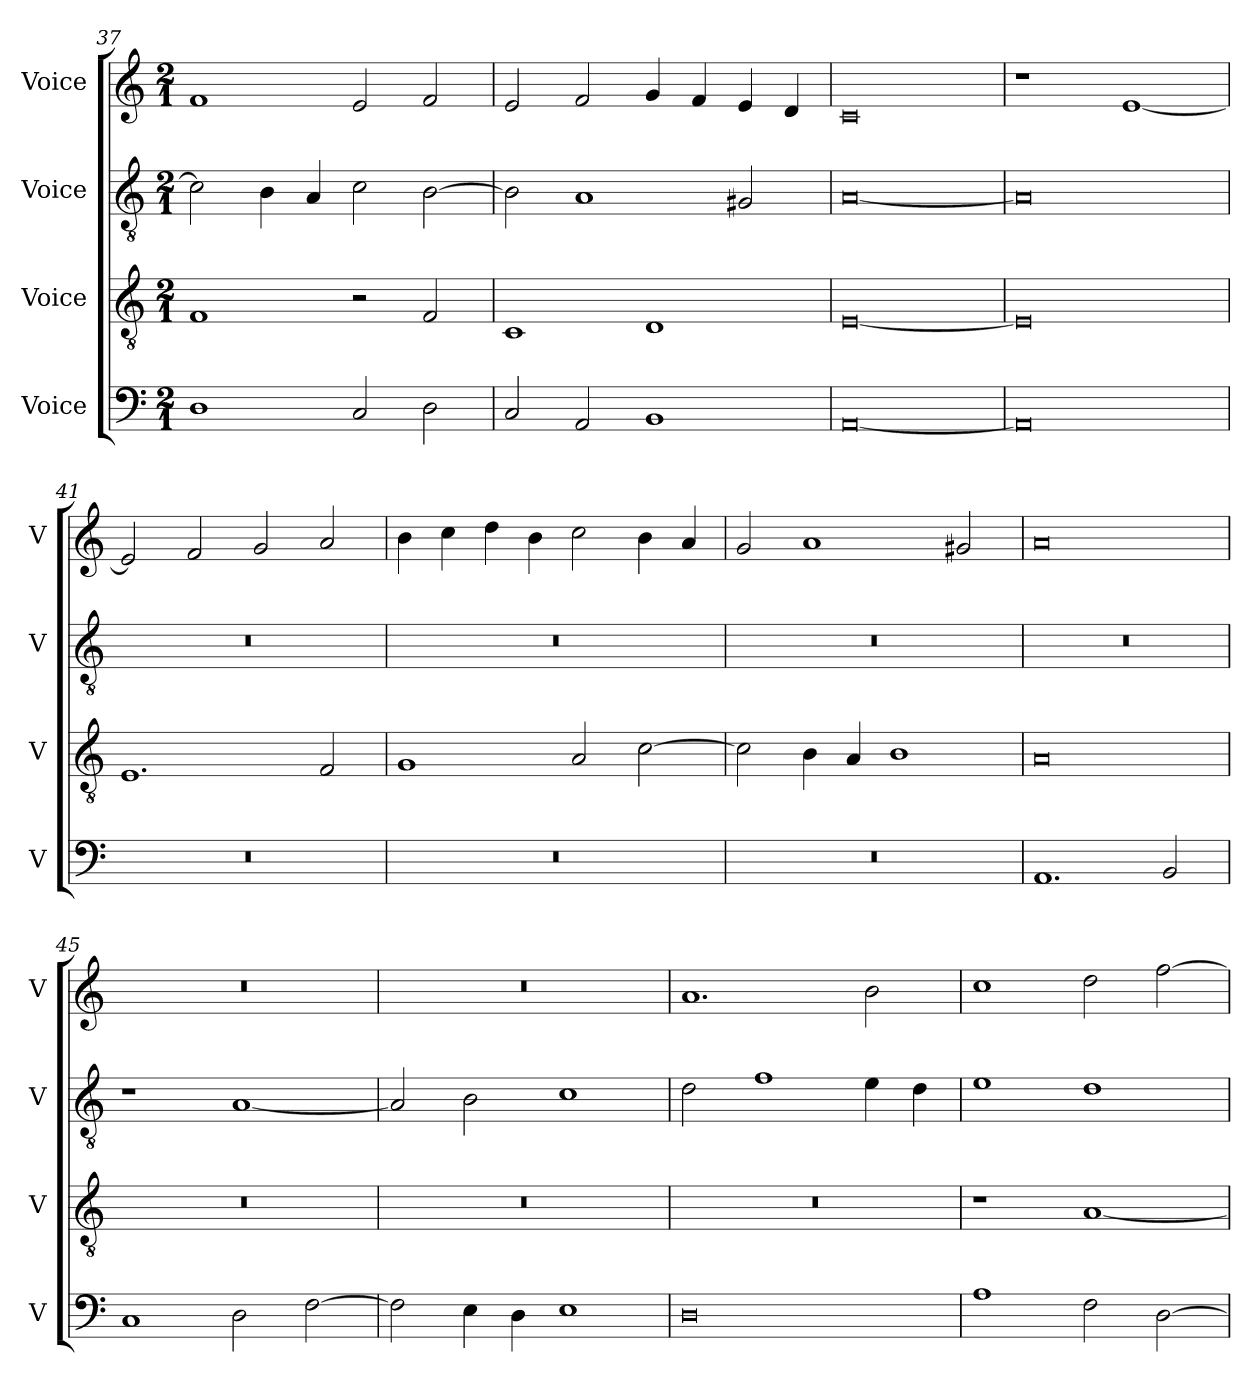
**kern	**kern	**kern	**kern
*part4	*part3	*part2	*part1
*staff4	*staff3	*staff2	*staff1
*I"Voice	*I"Voice	*I"Voice	*I"Voice
*I'V	*I'V	*I'V	*I'V
*clefF4	*clefGv2	*clefGv2	*clefG2
*k[]	*k[]	*k[]	*k[]
*M2/1	*M2/1	*M2/1	*M2/1
=37	=37	=37	=37
1D	1F	2c\]	1f
.	.	4B\	.
.	.	4A/	.
2C/	2r	2c\	2e/
2D\	2F/	[2B\	2f/
!!LO:LB:g=z
=38	=38	=38	=38
2C/	1C	2B\]	2e/
2AA/	.	1A	2f/
1BB	1D	.	4g/
.	.	.	4f/
.	.	2G#X/	4e/
.	.	.	4d/
=39	=39	=39	=39
[0AA	[0E	[0A	0c
=40	=40	=40	=40
0AA]	0E]	0A]	1r
.	.	.	[1e
=41	=41	=41	=41
0r	1.E	0r	2e/]
.	.	.	2f/
.	.	.	2g/
.	2F/	.	2a/
!!LO:PB:g=z
=42	=42	=42	=42
0r	1G	0r	4b\
.	.	.	4cc\
.	.	.	4dd\
.	.	.	4b\
.	2A/	.	2cc\
.	[2c\	.	4b\
.	.	.	4a/
=43	=43	=43	=43
0r	2c\]	0r	2g/
.	4B\	.	1a
.	4A/	.	.
.	1B	.	.
.	.	.	2g#X/
=44	=44	=44	=44
1.AA	0A	0r	0a
2BB/	.	.	.
=45	=45	=45	=45
1C	0r	1r	0r
2D\	.	[1A	.
[2F\	.	.	.
!!LO:LB:g=z
=46	=46	=46	=46
2F\]	0r	2A/]	0r
4E\	.	2B\	.
4D\	.	.	.
1E	.	1c	.
=47	=47	=47	=47
0D	0r	2d\	1.a
.	.	1f	.
.	.	4e\	2b\
.	.	4d\	.
=48	=48	=48	=48
1A	1r	1e	1cc
2F\	[1A	1d	2dd\
[2D\	.	.	[2ff\
=	=	=	=
*-	*-	*-	*-
